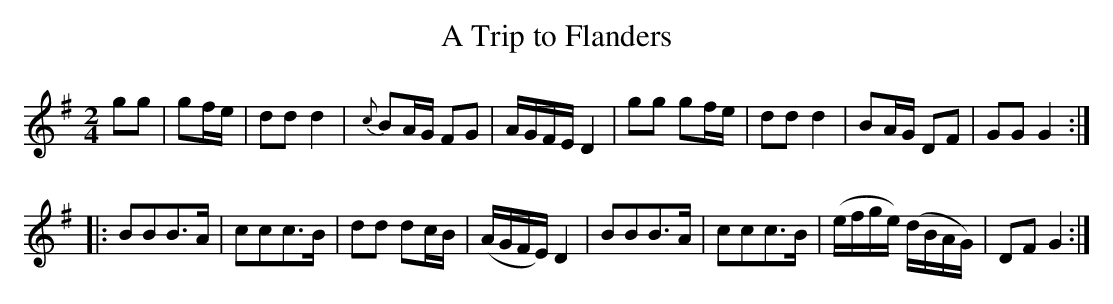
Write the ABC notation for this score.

X:1
T:Trip to Flanders, A
M:2/4
L:1/8
K:G
gg | gf/e/ | dd d2 | {c}BA/G/ FG | A/G/F/E/ D2 | gg gf/e/ | dd d2 | BA/G/ DF | GG G2 :|
|: BBB>A | ccc>B | dd dc/B/ | (A/G/F/E/) D2 | BBB>A | ccc>B | (e/f/g/e/) (d/B/A/G/) | DF G2 :|
